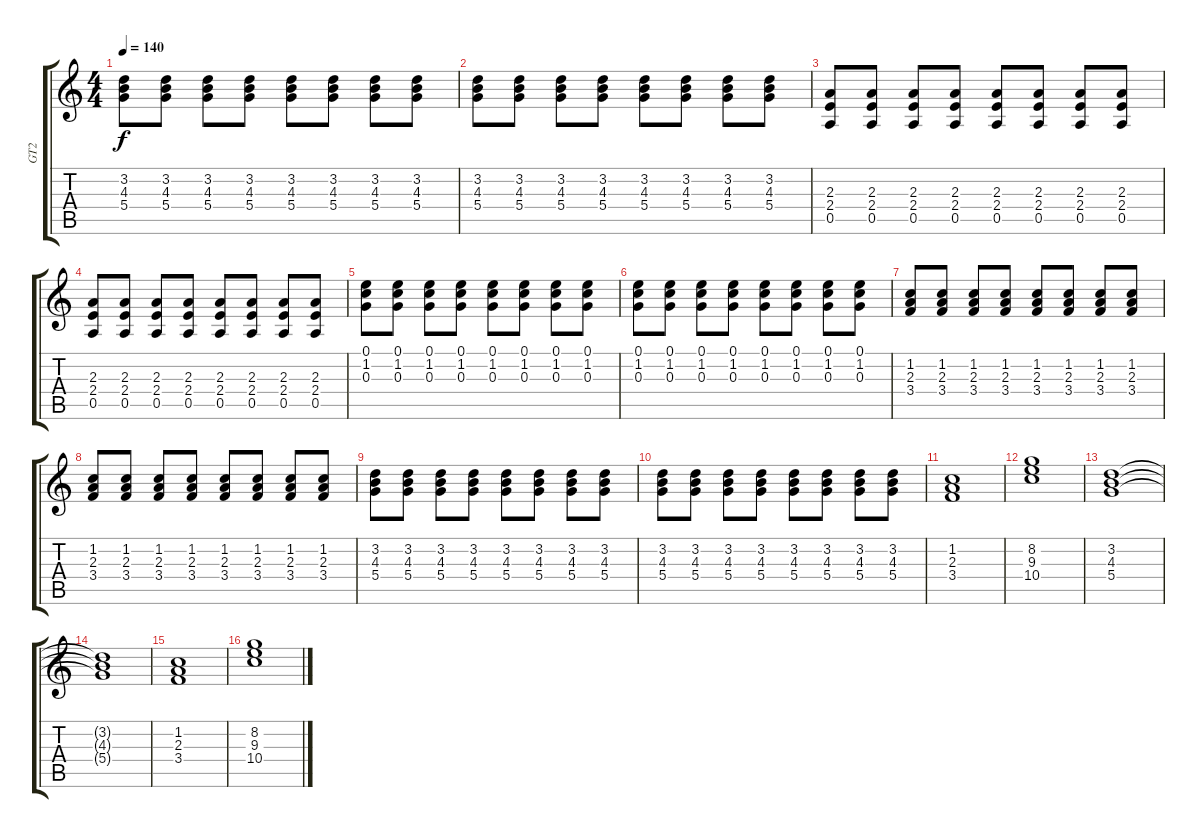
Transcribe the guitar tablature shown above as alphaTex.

\track ("GT2" "GT2") {instrument electricguitarclean}
\staff {score tabs}
\tuning (E4 B3 G3 D3 A2 E2) {hide}
\ts (4 4)
\tempo 140
\clef g2
\ks c
(3.2 4.3 5.4).8{dy f} (3.2 4.3 5.4).8 (3.2 4.3 5.4).8 (3.2 4.3 5.4).8 (3.2 4.3 5.4).8 (3.2 4.3 5.4).8 (3.2 4.3 5.4).8 (3.2 4.3 5.4).8 |
(3.2 4.3 5.4).8 (3.2 4.3 5.4).8 (3.2 4.3 5.4).8 (3.2 4.3 5.4).8 (3.2 4.3 5.4).8 (3.2 4.3 5.4).8 (3.2 4.3 5.4).8 (3.2 4.3 5.4).8 |
(2.3 2.4 0.5).8 (2.3 2.4 0.5).8 (2.3 2.4 0.5).8 (2.3 2.4 0.5).8 (2.3 2.4 0.5).8 (2.3 2.4 0.5).8 (2.3 2.4 0.5).8 (2.3 2.4 0.5).8 |
(2.3 2.4 0.5).8 (2.3 2.4 0.5).8 (2.3 2.4 0.5).8 (2.3 2.4 0.5).8 (2.3 2.4 0.5).8 (2.3 2.4 0.5).8 (2.3 2.4 0.5).8 (2.3 2.4 0.5).8 |
(0.1 1.2 0.3).8 (0.1 1.2 0.3).8 (0.1 1.2 0.3).8 (0.1 1.2 0.3).8 (0.1 1.2 0.3).8 (0.1 1.2 0.3).8 (0.1 1.2 0.3).8 (0.1 1.2 0.3).8 |
(0.1 1.2 0.3).8 (0.1 1.2 0.3).8 (0.1 1.2 0.3).8 (0.1 1.2 0.3).8 (0.1 1.2 0.3).8 (0.1 1.2 0.3).8 (0.1 1.2 0.3).8 (0.1 1.2 0.3).8 |
(1.2 2.3 3.4).8 (1.2 2.3 3.4).8 (1.2 2.3 3.4).8 (1.2 2.3 3.4).8 (1.2 2.3 3.4).8 (1.2 2.3 3.4).8 (1.2 2.3 3.4).8 (1.2 2.3 3.4).8 |
(1.2 2.3 3.4).8 (1.2 2.3 3.4).8 (1.2 2.3 3.4).8 (1.2 2.3 3.4).8 (1.2 2.3 3.4).8 (1.2 2.3 3.4).8 (1.2 2.3 3.4).8 (1.2 2.3 3.4).8 |
(3.2 4.3 5.4).8 (3.2 4.3 5.4).8 (3.2 4.3 5.4).8 (3.2 4.3 5.4).8 (3.2 4.3 5.4).8 (3.2 4.3 5.4).8 (3.2 4.3 5.4).8 (3.2 4.3 5.4).8 |
(3.2 4.3 5.4).8 (3.2 4.3 5.4).8 (3.2 4.3 5.4).8 (3.2 4.3 5.4).8 (3.2 4.3 5.4).8 (3.2 4.3 5.4).8 (3.2 4.3 5.4).8 (3.2 4.3 5.4).8 |
(1.2 2.3 3.4).1 |
(8.2 9.3 10.4).1 |
(3.2 4.3 5.4).1 |
(3.2{t} 4.3{t} 5.4{t}).1 |
(1.2 2.3 3.4).1 |
(8.2 9.3 10.4).1
